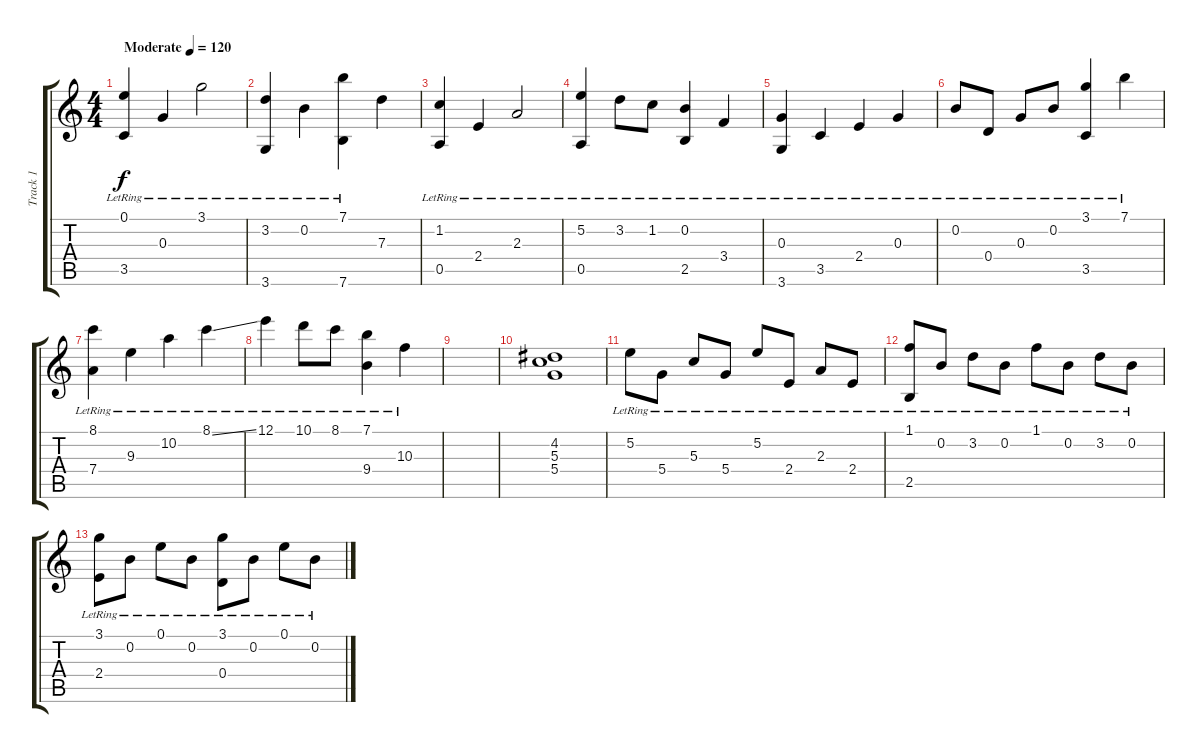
\track ("Track 1" "Track 1") {instrument acousticguitarsteel}
\staff {score tabs}
\tuning (E4 B3 G3 D3 A2 E2) {hide}
\ts (4 4)
\tempo (120 "Moderate")
\clef g2
\ks c
(0.1{lr} 3.5{lr}).4{dy f instrument acousticguitarsteel} 0.3{lr}.4 3.1{lr}.2 |
(3.2{lr} 3.6{lr}).4 0.2{lr}.4 (7.1{lr} 7.6).4 7.3.4 |
(1.2{lr} 0.5{lr}).4 2.4{lr}.4 2.3{lr}.2 |
(5.2{lr} 0.5{lr}).4 3.2{lr}.8 1.2{lr}.8 (0.2{lr} 2.5{lr}).4 3.4{lr}.4 |
(0.3{lr} 3.6{lr}).4 3.5{lr}.4 2.4{lr}.4 0.3{lr}.4 |
0.2{lr}.8 0.4{lr}.8 0.3{lr}.8 0.2{lr}.8 (3.1{lr} 3.5).4 7.1{lr}.4 |
(8.1{lr} 7.4{lr}).4 9.3{lr}.4 10.2{lr}.4 8.1{ss lr}.4 |
12.1{lr}.4 10.1{lr}.8 8.1{lr}.8 (7.1{lr} 9.4).4 10.3{lr}.4 |
|
(4.2 5.3 5.4).1 |
5.2{lr}.8 5.4{lr}.8 5.3{lr}.8 5.4{lr}.8 5.2{lr}.8 2.4{lr}.8 2.3{lr}.8 2.4{lr}.8 |
(1.1{lr} 2.5{lr}).8 0.2{lr}.8 3.2{lr}.8 0.2{lr}.8 1.1{lr}.8 0.2{lr}.8 3.2{lr}.8 0.2{lr}.8 |
(3.1{lr} 2.4{lr}).8 0.2{lr}.8 0.1{lr}.8 0.2{lr}.8 (3.1{lr} 0.4{lr}).8 0.2{lr}.8 0.1{lr}.8 0.2{lr}.8
